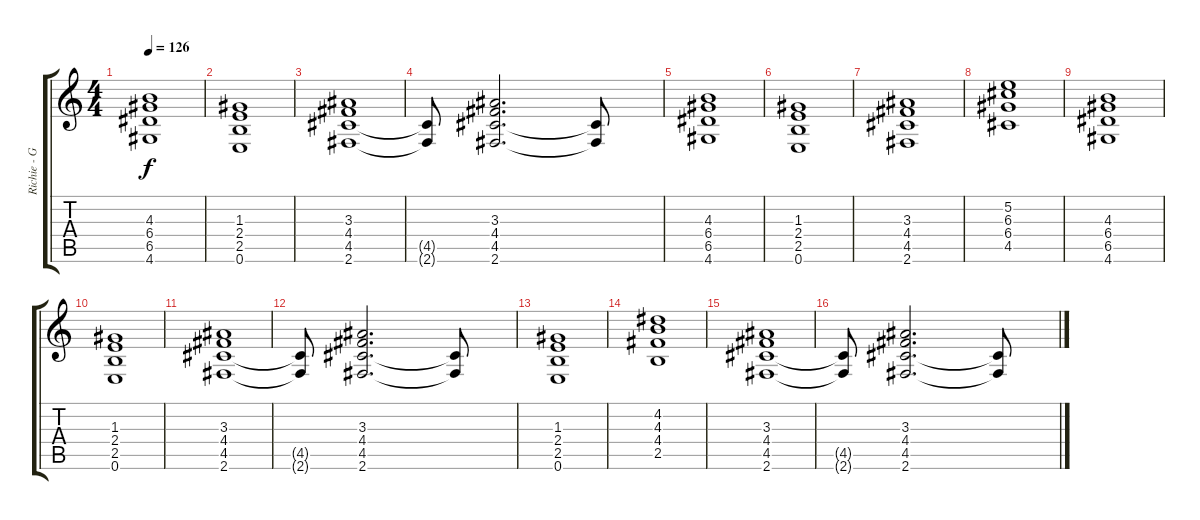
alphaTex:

\track ("Richie - Guitar 2" "Richie - G") {instrument overdrivenguitar}
\staff {score tabs}
\tuning (E4 B3 G3 D3 A2 E2) {hide}
\ts (4 4)
\tempo 126
\clef g2
\ks c
(4.3 6.4 6.5 4.6).1{dy f} |
(1.3 2.4 2.5 0.6).1 |
(3.3 4.4 4.5 2.6).1 |
(4.5{t} 2.6{t}).8 (3.3 4.4 4.5 2.6).2{d} (4.5{t} 2.6{t}).8 |
(4.3 6.4 6.5 4.6).1 |
(1.3 2.4 2.5 0.6).1 |
(3.3 4.4 4.5 2.6).1 |
(5.2 6.3 6.4 4.5).1 |
(4.3 6.4 6.5 4.6).1 |
(1.3 2.4 2.5 0.6).1 |
(3.3 4.4 4.5 2.6).1 |
(4.5{t} 2.6{t}).8 (3.3 4.4 4.5 2.6).2{d} (4.5{t} 2.6{t}).8 |
(1.3 2.4 2.5 0.6).1 |
(4.2 4.3 4.4 2.5).1 |
(3.3 4.4 4.5 2.6).1 |
(4.5{t} 2.6{t}).8 (3.3 4.4 4.5 2.6).2{d} (4.5{t} 2.6{t}).8
